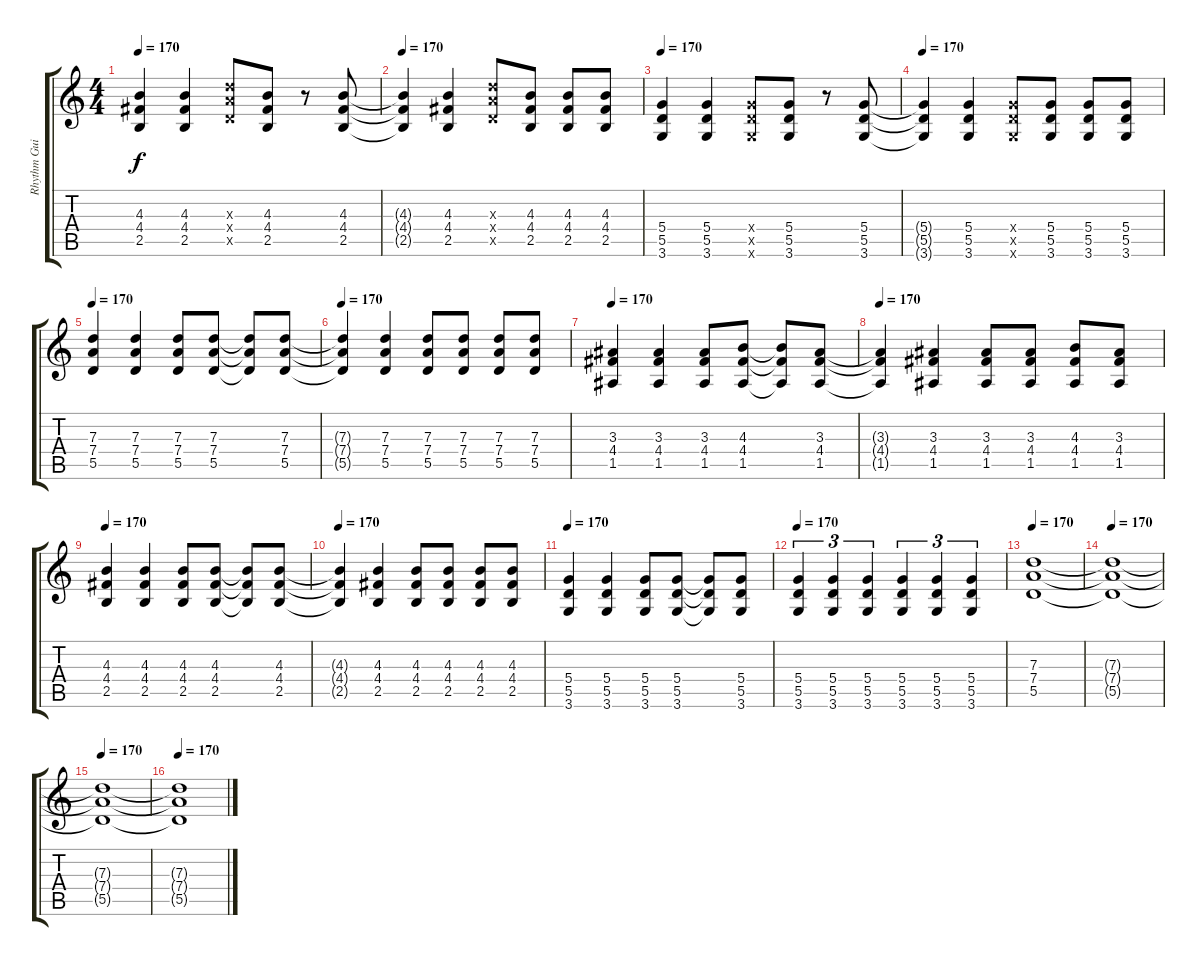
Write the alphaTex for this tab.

\track ("Rhythm Guitar" "Rhythm Gui") {instrument overdrivenguitar}
\staff {score tabs}
\tuning (E4 B3 G3 D3 A2 E2) {hide}
\ts (4 4)
\tempo 170
\clef g2
\ks c
(4.3 4.4 2.5).4{dy f} (4.3 4.4 2.5).4 (7.3{x} 7.4{x} 5.5{x}).8 (4.3 4.4 2.5).8 r.8 (4.3 4.4 2.5).8 |
\tempo 170
(4.3{t} 4.4{t} 2.5{t}).4 (4.3 4.4 2.5).4 (7.3{x} 7.4{x} 5.5{x}).8 (4.3 4.4 2.5).8 (4.3 4.4 2.5).8 (4.3 4.4 2.5).8 |
\tempo 170
(5.4 5.5 3.6).4 (5.4 5.5 3.6).4 (5.4{x} 5.5{x} 3.6{x}).8 (5.4 5.5 3.6).8 r.8 (5.4 5.5 3.6).8 |
\tempo 170
(5.4{t} 5.5{t} 3.6{t}).4 (5.4 5.5 3.6).4 (5.4{x} 5.5{x} 3.6{x}).8 (5.4 5.5 3.6).8 (5.4 5.5 3.6).8 (5.4 5.5 3.6).8 |
\tempo 170
(7.3 7.4 5.5).4 (7.3 7.4 5.5).4 (7.3 7.4 5.5).8 (7.3 7.4 5.5).8 (7.3{t} 7.4{t} 5.5{t}).8 (7.3 7.4 5.5).8 |
\tempo 170
(7.3{t} 7.4{t} 5.5{t}).4 (7.3 7.4 5.5).4 (7.3 7.4 5.5).8 (7.3 7.4 5.5).8 (7.3 7.4 5.5).8 (7.3 7.4 5.5).8 |
\tempo 170
(3.3 4.4 1.5).4 (3.3 4.4 1.5).4 (3.3 4.4 1.5).8 (4.3 4.4 1.5).8 (4.3{t} 4.4{t} 1.5{t}).8 (3.3 4.4 1.5).8 |
\tempo 170
(3.3{t} 4.4{t} 1.5{t}).4 (3.3 4.4 1.5).4 (3.3 4.4 1.5).8 (3.3 4.4 1.5).8 (4.3 4.4 1.5).8 (3.3 4.4 1.5).8 |
\tempo 170
(4.3 4.4 2.5).4 (4.3 4.4 2.5).4 (4.3 4.4 2.5).8 (4.3 4.4 2.5).8 (4.3{t} 4.4{t} 2.5{t}).8 (4.3 4.4 2.5).8 |
\tempo 170
(4.3{t} 4.4{t} 2.5{t}).4 (4.3 4.4 2.5).4 (4.3 4.4 2.5).8 (4.3 4.4 2.5).8 (4.3 4.4 2.5).8 (4.3 4.4 2.5).8 |
\tempo 170
(5.4 5.5 3.6).4 (5.4 5.5 3.6).4 (5.4 5.5 3.6).8 (5.4 5.5 3.6).8 (5.4{t} 5.5{t} 3.6{t}).8 (5.4 5.5 3.6).8 |
\tempo 170
(5.4 5.5 3.6).4{tu (3 2)} (5.4 5.5 3.6).4{tu (3 2)} (5.4 5.5 3.6).4{tu (3 2)} (5.4 5.5 3.6).4{tu (3 2)} (5.4 5.5 3.6).4{tu (3 2)} (5.4 5.5 3.6).4{tu (3 2)} |
\tempo 170
(7.3 7.4 5.5).1 |
\tempo 170
(7.3{t} 7.4{t} 5.5{t}).1 |
\tempo 170
(7.3{t} 7.4{t} 5.5{t}).1 |
\tempo 170
(7.3{t} 7.4{t} 5.5{t}).1
